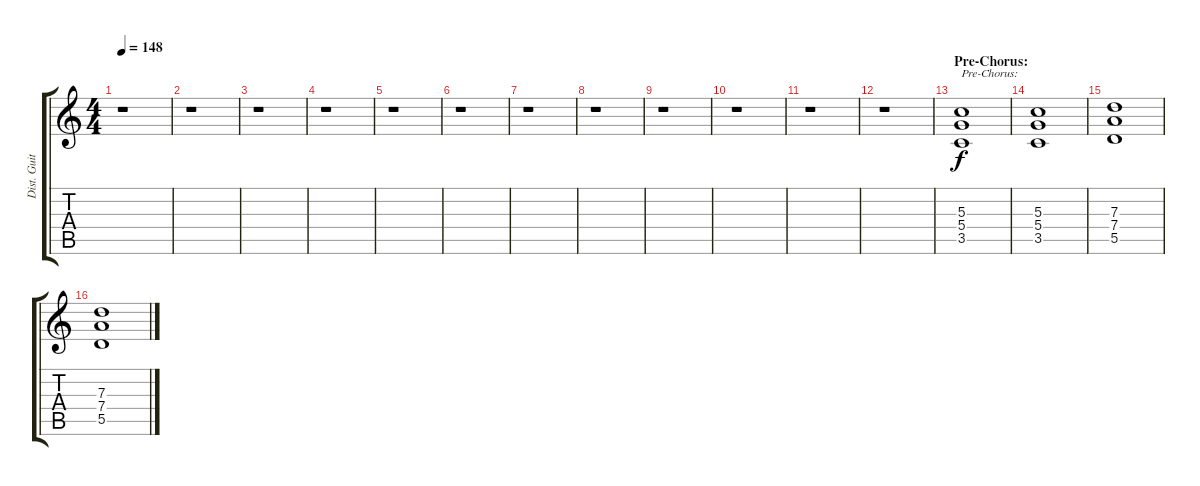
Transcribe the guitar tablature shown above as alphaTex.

\track ("Dist. Guitar 1" "Dist. Guit") {instrument overdrivenguitar}
\staff {score tabs}
\tuning (E4 B3 G3 D3 A2 E2) {hide}
\ts (4 4)
\tempo 148
\clef g2
\ks c
r.1{dy f} |
r.1 |
r.1 |
r.1 |
r.1 |
r.1 |
r.1 |
r.1 |
r.1 |
r.1 |
r.1 |
r.1 |
\section ("" "Pre-Chorus:")
(5.3 5.4 3.5).1{txt "Pre-Chorus:"} |
(5.3 5.4 3.5).1 |
(7.3 7.4 5.5).1 |
(7.3 7.4 5.5).1
